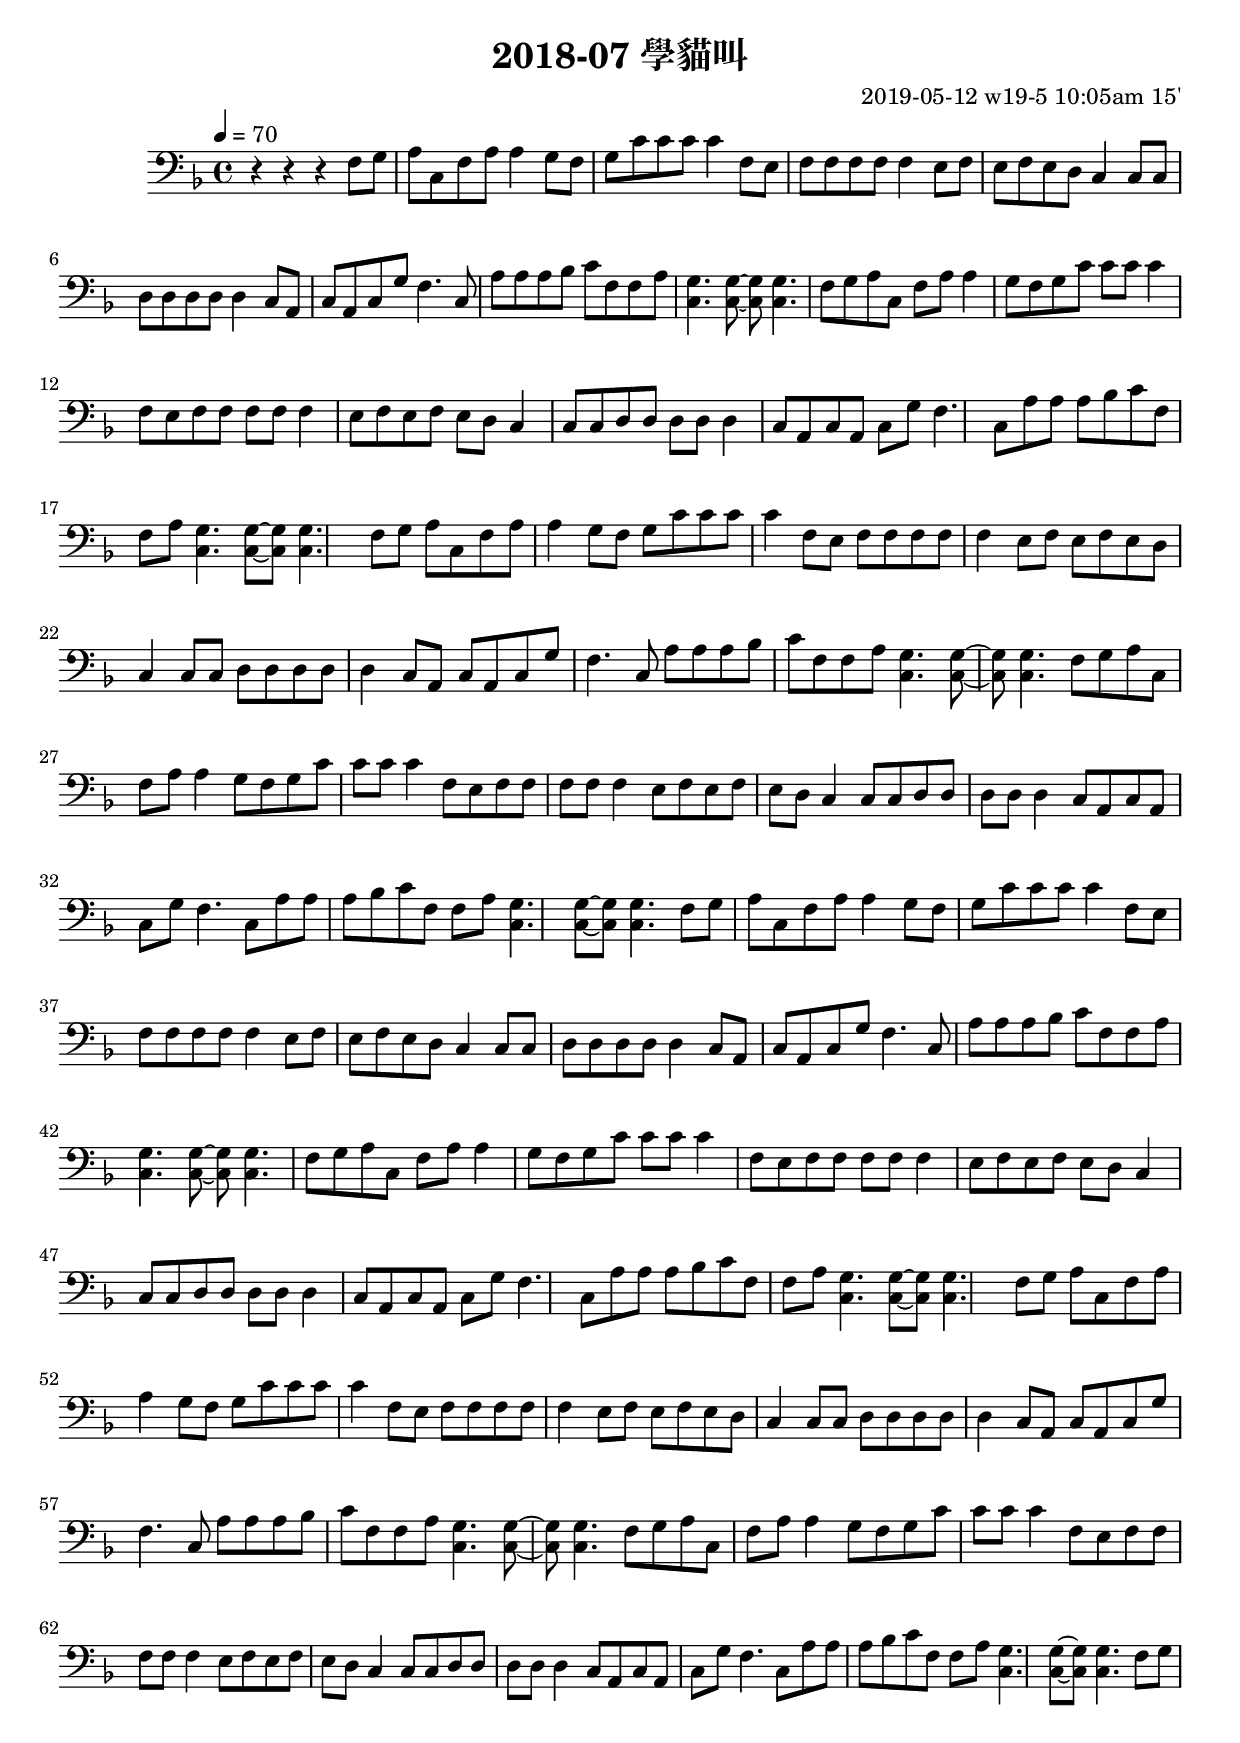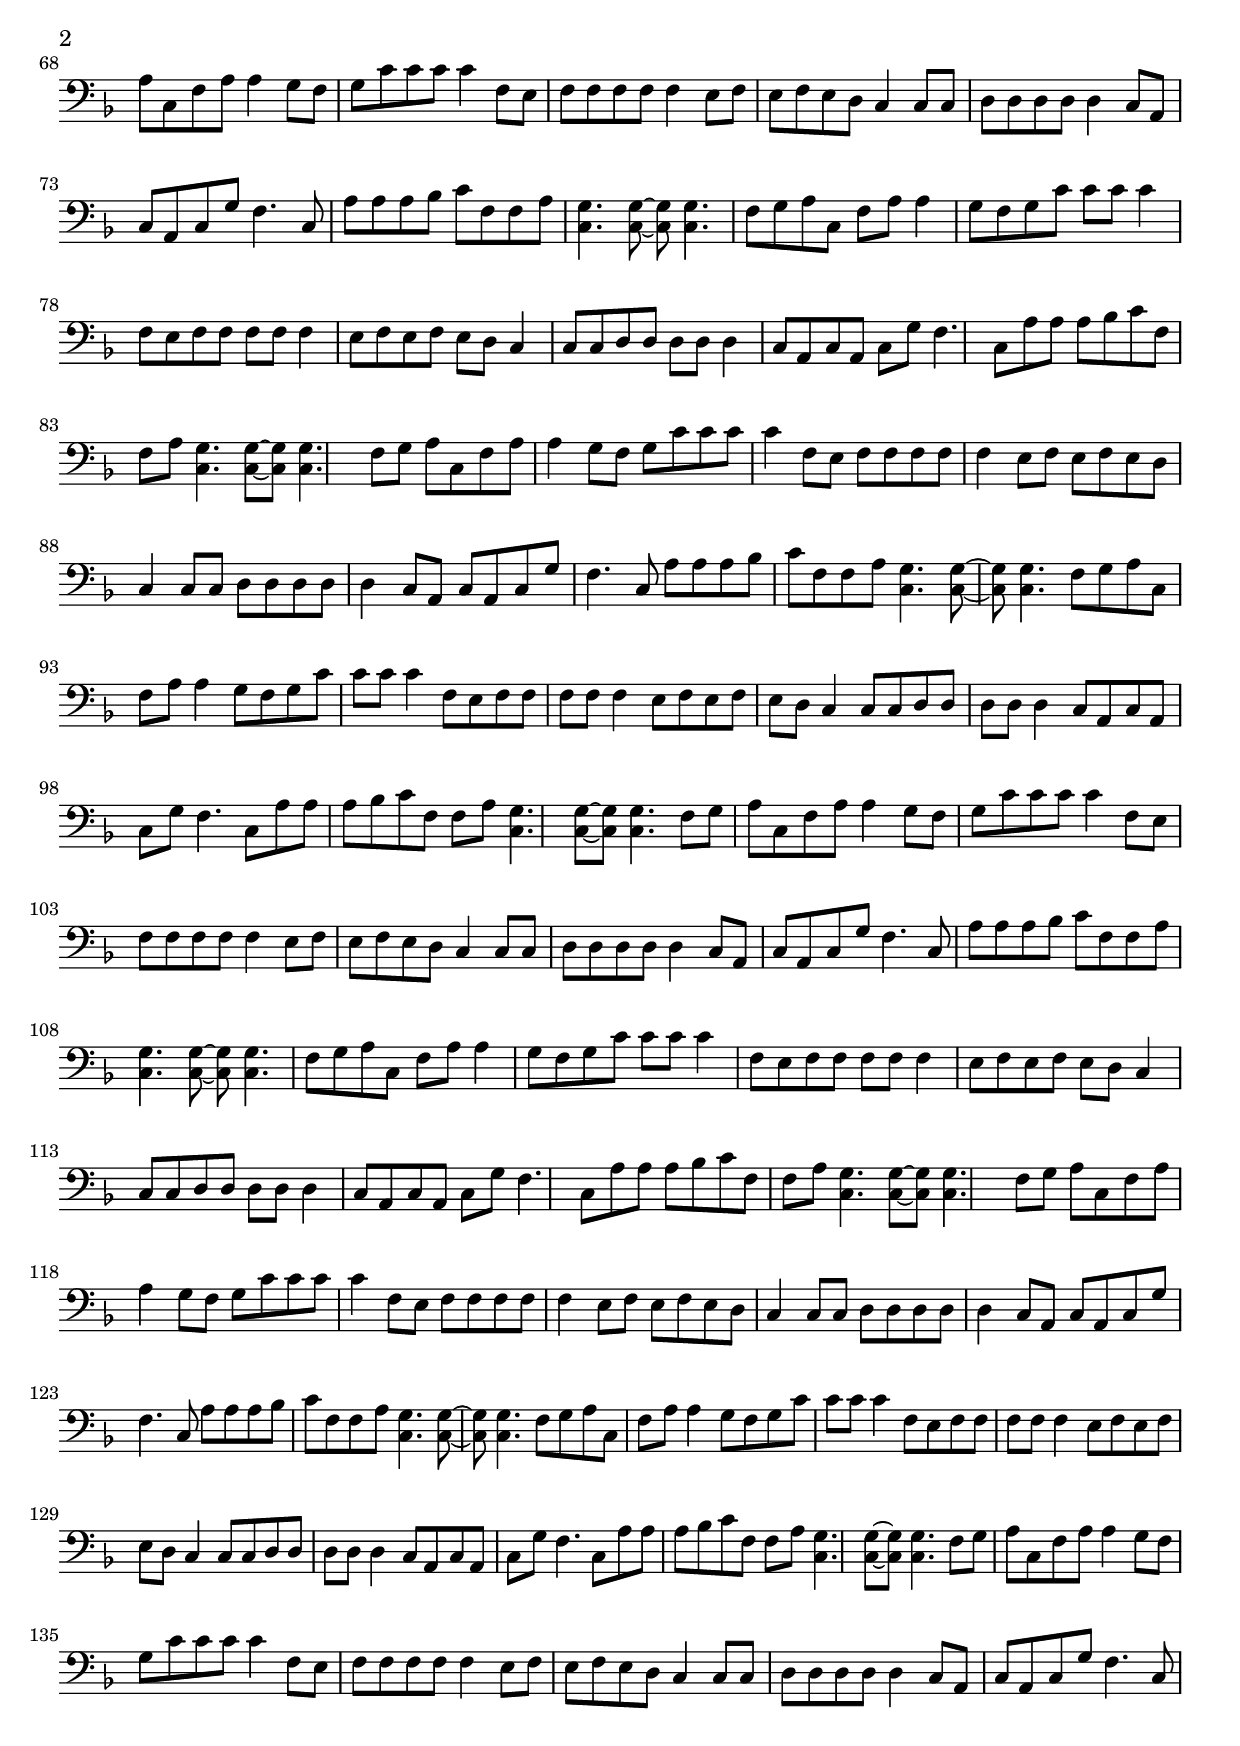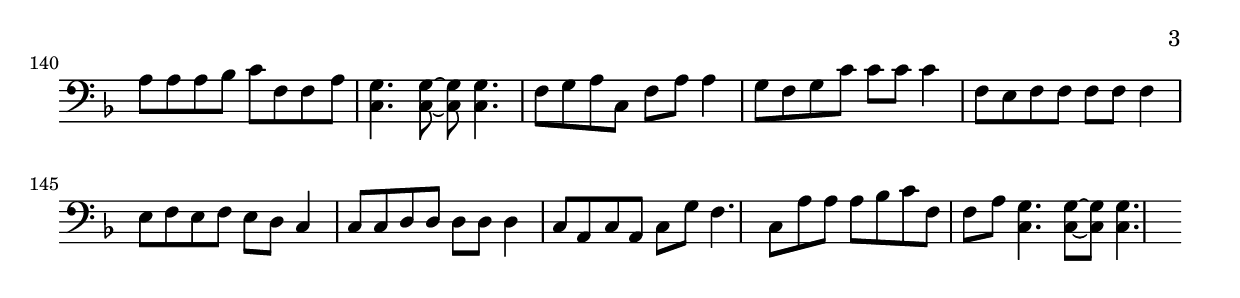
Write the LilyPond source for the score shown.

\header {
  title = "2018-07 學貓叫"

  composer = "2019-05-12 w19-5 10:05am 15'"
}
\language english
\score {


 \transpose fs f,, { %f,,
    \clef bass %
    
    <<
    \relative c' {
  

      \key fs \major
      \tempo 4=70 %115

    
      r r r 
      \repeat unfold 18{ %
      fs'8 gs    
      as cs, fs as as4 
      
      gs8 fs 
      gs cs cs cs cs4 


      fs,8 es
      fs fs fs fs fs4
      es8 fs

      
      es fs es ds cs4
      cs8 cs
      ds ds ds ds ds4
      cs8 as 
      cs as cs gs' fs4.
      cs8 
      as' as as b cs fs, fs as
      <cs, gs'>4. <cs gs'>8~ <cs gs'>8 <cs gs'>4.

      }

    }

    %s l
    %t r, s t t


    %{
    \addlyrics {
      
      
      
      m f 
      s t, m s s
      f m
      f t t t t



      
    }
    %}
    >>

  }
  

  \layout {}
  \midi {}
}